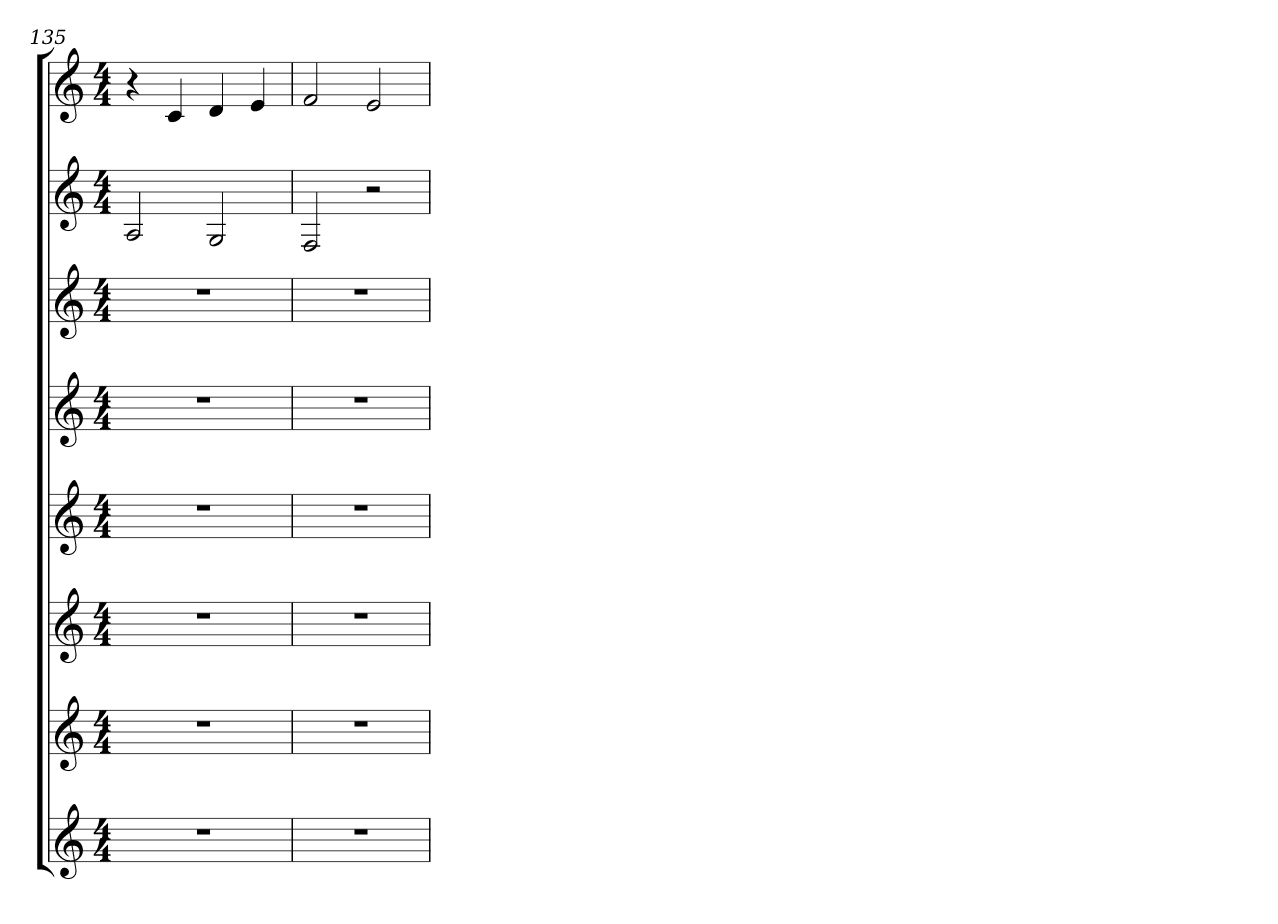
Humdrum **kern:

**kern	**kern	**kern	**kern	**kern	**kern	**kern	**kern
*part8	*part7	*part6	*part5	*part4	*part3	*part2	*part1
*staff8	*staff7	*staff6	*staff5	*staff4	*staff3	*staff2	*staff1
*clefG2	*clefG2	*clefG2	*clefG2	*clefG2	*clefG2	*clefG2	*clefG2
*k[]	*k[]	*k[]	*k[]	*k[]	*k[]	*k[]	*k[]
*M4/4	*M4/4	*M4/4	*M4/4	*M4/4	*M4/4	*M4/4	*M4/4
=135	=135	=135	=135	=135	=135	=135	=135
1r	1r	1r	1r	1r	1r	2A/	4r
.	.	.	.	.	.	.	4c/
.	.	.	.	.	.	2G/	4d/
.	.	.	.	.	.	.	4e/
=136	=136	=136	=136	=136	=136	=136	=136
1r	1r	1r	1r	1r	1r	2F/	2f/
.	.	.	.	.	.	2r	2e/
=	=	=	=	=	=	=	=
*-	*-	*-	*-	*-	*-	*-	*-
